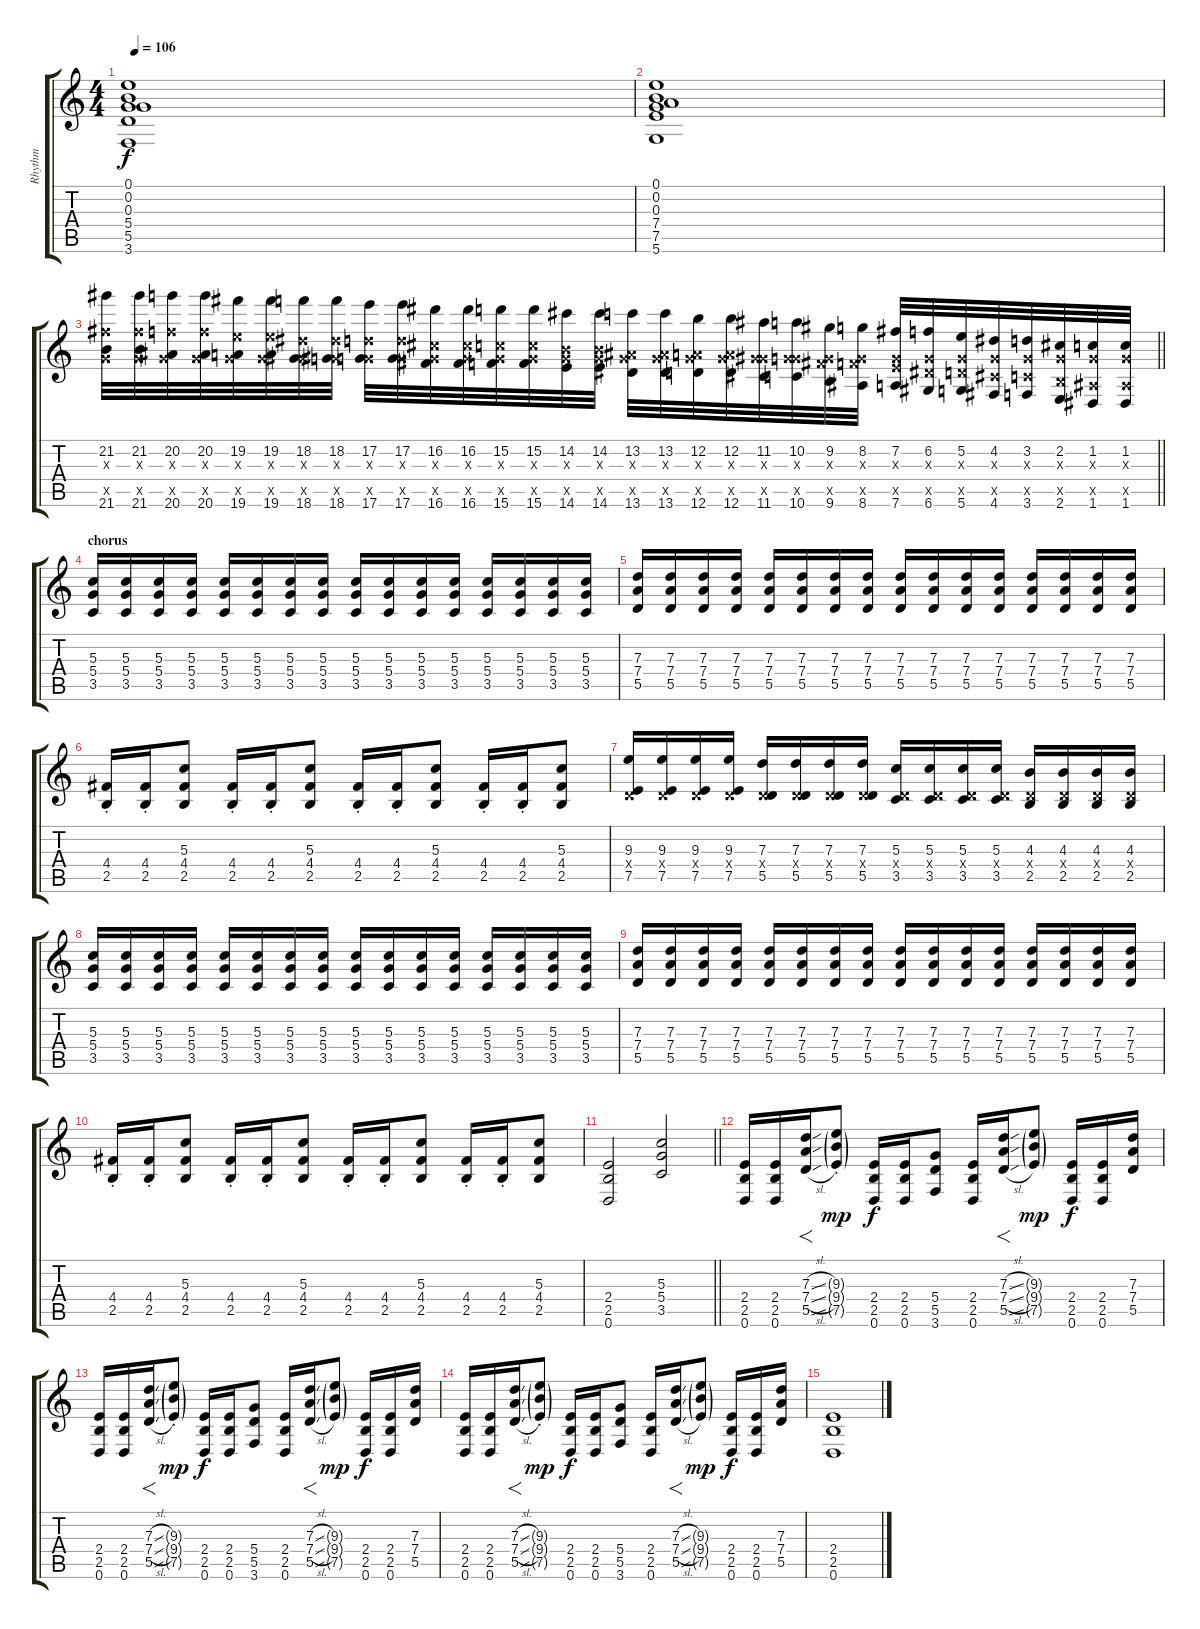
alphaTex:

\track ("Rhythm" "Rhythm") {instrument overdrivenguitar}
\staff {score tabs}
\tuning (E4 B3 G3 D3 A2 D2) {hide}
\ts (4 4)
\tempo 106
\clef g2
\ks c
(0.1 0.2 0.3 5.4 5.5 3.6).1{dy f} |
(0.1 0.2 0.3 7.4 7.5 5.6).1 |
\barLineRight lightlight
(21.2 0.3{x} 21.5{x} 21.6).32 (21.2 0.3{x} 21.5{x} 21.6).32 (20.2 0.3{x} 20.5{x} 20.6).32 (20.2 0.3{x} 20.5{x} 20.6).32 (19.2 0.3{x} 19.5{x} 19.6).32 (19.2 0.3{x} 19.5{x} 19.6).32 (18.2 0.3{x} 18.5{x} 18.6).32 (18.2 0.3{x} 18.5{x} 18.6).32 (17.2 0.3{x} 17.5{x} 17.6).32 (17.2 0.3{x} 17.5{x} 17.6).32 (16.2 0.3{x} 16.5{x} 16.6).32 (16.2 0.3{x} 16.5{x} 16.6).32 (15.2 0.3{x} 15.5{x} 15.6).32 (15.2 0.3{x} 15.5{x} 15.6).32 (14.2 0.3{x} 14.5{x} 14.6).32 (14.2 0.3{x} 14.5{x} 14.6).32 (13.2 0.3{x} 13.5{x} 13.6).32 (13.2 0.3{x} 13.5{x} 13.6).32 (12.2 0.3{x} 12.5{x} 12.6).32 (12.2 0.3{x} 12.5{x} 12.6).32 (11.2 0.3{x} 11.5{x} 11.6).32 (10.2 0.3{x} 10.5{x} 10.6).32 (9.2 0.3{x} 9.5{x} 9.6).32 (8.2 0.3{x} 8.5{x} 8.6).32 (7.2 0.3{x} 7.5{x} 7.6).32 (6.2 0.3{x} 6.5{x} 6.6).32 (5.2 0.3{x} 5.5{x} 5.6).32 (4.2 0.3{x} 4.5{x} 4.6).32 (3.2 0.3{x} 3.5{x} 3.6).32 (2.2 0.3{x} 2.5{x} 2.6).32 (1.2 0.3{x} 1.5{x} 1.6).32 (1.2 0.3{x} 1.5{x} 1.6).32 |
\section ("" "chorus")
(5.3 5.4 3.5).16 (5.3 5.4 3.5).16 (5.3 5.4 3.5).16 (5.3 5.4 3.5).16 (5.3 5.4 3.5).16 (5.3 5.4 3.5).16 (5.3 5.4 3.5).16 (5.3 5.4 3.5).16 (5.3 5.4 3.5).16 (5.3 5.4 3.5).16 (5.3 5.4 3.5).16 (5.3 5.4 3.5).16 (5.3 5.4 3.5).16 (5.3 5.4 3.5).16 (5.3 5.4 3.5).16 (5.3 5.4 3.5).16 |
(7.3 7.4 5.5).16 (7.3 7.4 5.5).16 (7.3 7.4 5.5).16 (7.3 7.4 5.5).16 (7.3 7.4 5.5).16 (7.3 7.4 5.5).16 (7.3 7.4 5.5).16 (7.3 7.4 5.5).16 (7.3 7.4 5.5).16 (7.3 7.4 5.5).16 (7.3 7.4 5.5).16 (7.3 7.4 5.5).16 (7.3 7.4 5.5).16 (7.3 7.4 5.5).16 (7.3 7.4 5.5).16 (7.3 7.4 5.5).16 |
(4.4{st} 2.5{st}).16 (4.4{st} 2.5{st}).16 (5.3 4.4 2.5).8 (4.4{st} 2.5{st}).16 (4.4{st} 2.5{st}).16 (5.3 4.4 2.5).8 (4.4{st} 2.5{st}).16 (4.4{st} 2.5{st}).16 (5.3 4.4 2.5).8 (4.4{st} 2.5{st}).16 (4.4{st} 2.5{st}).16 (5.3 4.4 2.5).8 |
(9.3 0.4{x} 7.5).16 (9.3 0.4{x} 7.5).16 (9.3 0.4{x} 7.5).16 (9.3 0.4{x} 7.5).16 (7.3 0.4{x} 5.5).16 (7.3 0.4{x} 5.5).16 (7.3 0.4{x} 5.5).16 (7.3 0.4{x} 5.5).16 (5.3 0.4{x} 3.5).16 (5.3 0.4{x} 3.5).16 (5.3 0.4{x} 3.5).16 (5.3 0.4{x} 3.5).16 (4.3 0.4{x} 2.5).16 (4.3 0.4{x} 2.5).16 (4.3 0.4{x} 2.5).16 (4.3 0.4{x} 2.5).16 |
(5.3 5.4 3.5).16 (5.3 5.4 3.5).16 (5.3 5.4 3.5).16 (5.3 5.4 3.5).16 (5.3 5.4 3.5).16 (5.3 5.4 3.5).16 (5.3 5.4 3.5).16 (5.3 5.4 3.5).16 (5.3 5.4 3.5).16 (5.3 5.4 3.5).16 (5.3 5.4 3.5).16 (5.3 5.4 3.5).16 (5.3 5.4 3.5).16 (5.3 5.4 3.5).16 (5.3 5.4 3.5).16 (5.3 5.4 3.5).16 |
(7.3 7.4 5.5).16 (7.3 7.4 5.5).16 (7.3 7.4 5.5).16 (7.3 7.4 5.5).16 (7.3 7.4 5.5).16 (7.3 7.4 5.5).16 (7.3 7.4 5.5).16 (7.3 7.4 5.5).16 (7.3 7.4 5.5).16 (7.3 7.4 5.5).16 (7.3 7.4 5.5).16 (7.3 7.4 5.5).16 (7.3 7.4 5.5).16 (7.3 7.4 5.5).16 (7.3 7.4 5.5).16 (7.3 7.4 5.5).16 |
(4.4{st} 2.5{st}).16 (4.4{st} 2.5{st}).16 (5.3 4.4 2.5).8 (4.4{st} 2.5{st}).16 (4.4{st} 2.5{st}).16 (5.3 4.4 2.5).8 (4.4{st} 2.5{st}).16 (4.4{st} 2.5{st}).16 (5.3 4.4 2.5).8 (4.4{st} 2.5{st}).16 (4.4{st} 2.5{st}).16 (5.3 4.4 2.5).8 |
\barLineRight lightlight
(2.4 2.5 0.6).2 (5.3 5.4 3.5).2 |
(2.4 2.5 0.6).16 (2.4 2.5 0.6).16 (7.3{sl} 7.4{sl} 5.5{sl}).16{f} (9.3{g st} 9.4{g st} 7.5{g st}).8{dy mp} (2.4 2.5 0.6).16{dy f} (2.4 2.5 0.6).16 (5.4 5.5 3.6).8 (2.4 2.5 0.6).16 (7.3{sl} 7.4{sl} 5.5{sl}).16{f} (9.3{g} 9.4{g} 7.5{g}).8{dy mp} (2.4 2.5 0.6).16{dy f} (2.4 2.5 0.6).16 (7.3 7.4 5.5).16 |
(2.4 2.5 0.6).16 (2.4 2.5 0.6).16 (7.3{sl} 7.4{sl} 5.5{sl}).16{f} (9.3{g st} 9.4{g st} 7.5{g st}).8{dy mp} (2.4 2.5 0.6).16{dy f} (2.4 2.5 0.6).16 (5.4 5.5 3.6).8 (2.4 2.5 0.6).16 (7.3{sl} 7.4{sl} 5.5{sl}).16{f} (9.3{g} 9.4{g} 7.5{g}).8{dy mp} (2.4 2.5 0.6).16{dy f} (2.4 2.5 0.6).16 (7.3 7.4 5.5).16 |
(2.4 2.5 0.6).16 (2.4 2.5 0.6).16 (7.3{sl} 7.4{sl} 5.5{sl}).16{f} (9.3{g st} 9.4{g st} 7.5{g st}).8{dy mp} (2.4 2.5 0.6).16{dy f} (2.4 2.5 0.6).16 (5.4 5.5 3.6).8 (2.4 2.5 0.6).16 (7.3{sl} 7.4{sl} 5.5{sl}).16{f} (9.3{g} 9.4{g} 7.5{g}).8{dy mp} (2.4 2.5 0.6).16{dy f} (2.4 2.5 0.6).16 (7.3 7.4 5.5).16 |
(2.4 2.5 0.6).1
